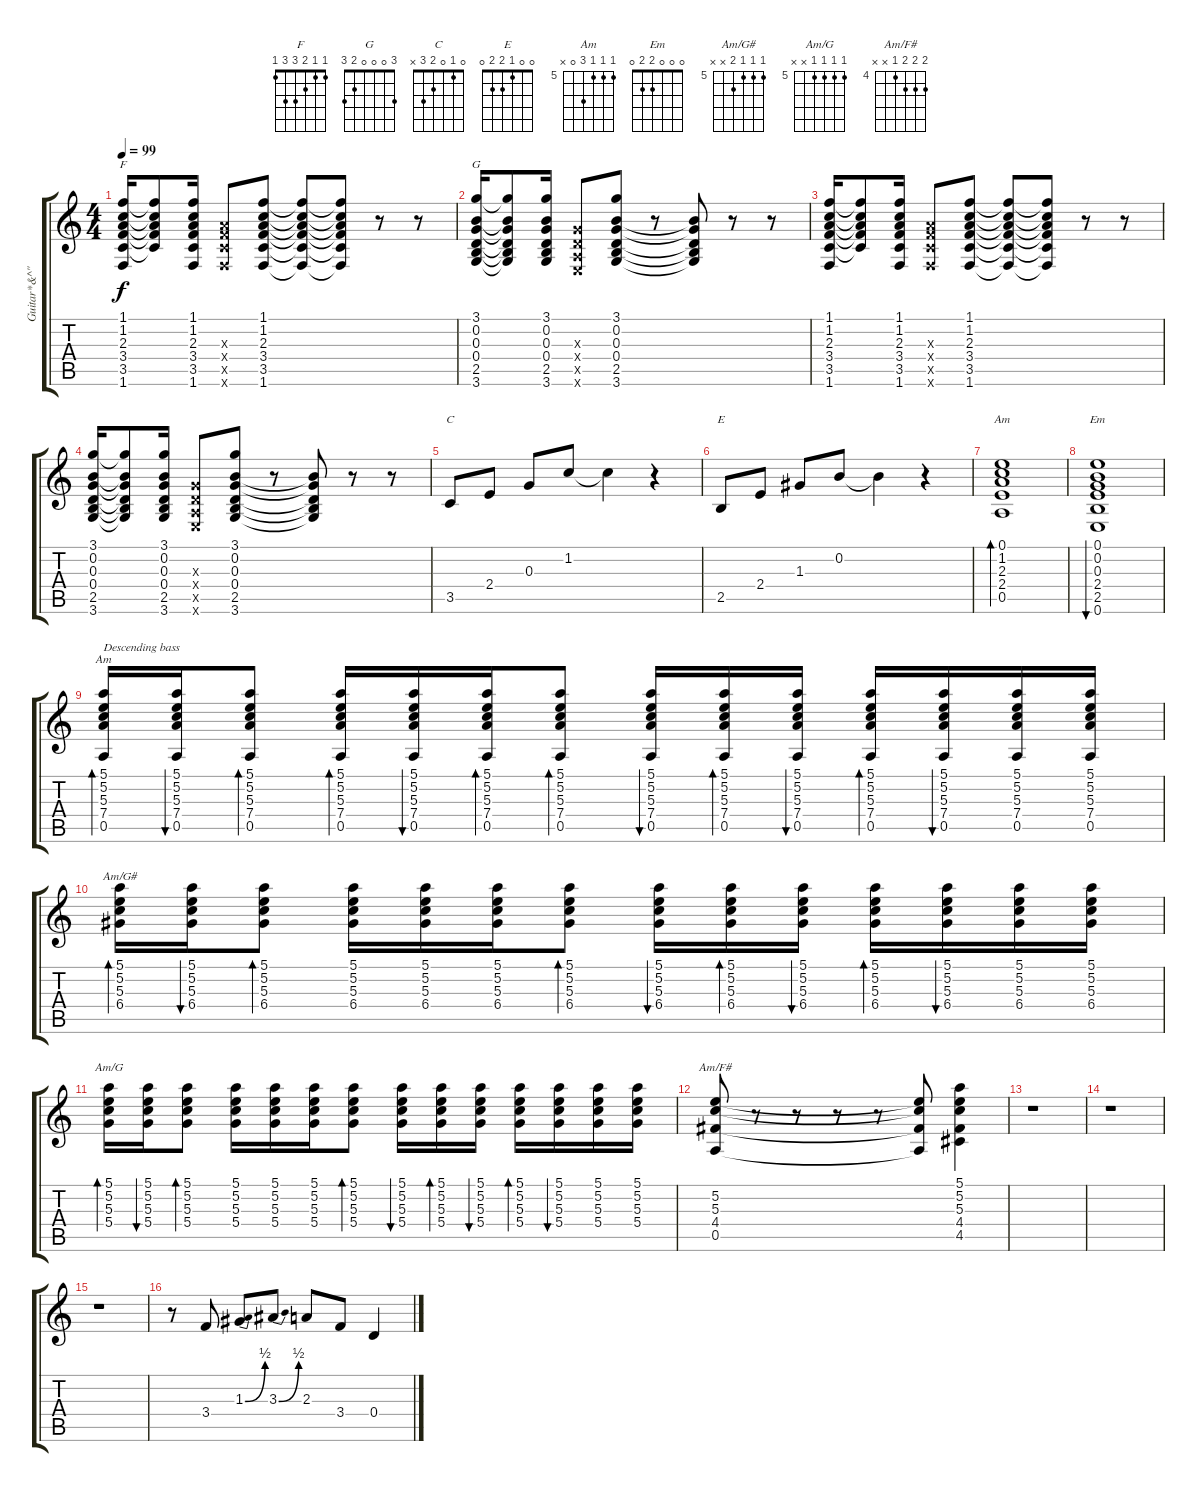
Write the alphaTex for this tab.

\track ("Guitar*&^\"" "Guitar*&^\"") {instrument overdrivenguitar}
\staff {score tabs}
\tuning (E4 B3 G3 D3 A2 E2) {hide}
\chord ("F" 1 1 2 3 3 1)
\chord ("G" 3 0 0 0 2 3)
\chord ("C" 0 1 0 2 3 x)
\chord ("E" 0 0 1 2 2 0)
\chord ("Am" 0 1 2 2 0 x)
\chord ("Em" 0 0 0 2 2 0)
\chord ("Am" 5 5 5 7 0 x) {firstfret 5}
\chord ("Am/G#" 5 5 5 6 x x) {firstfret 5}
\chord ("Am/G" 5 5 5 5 x x) {firstfret 5}
\chord ("Am/F#" 5 5 5 4 x x) {firstfret 4}
\ts (4 4)
\tempo 99
\clef g2
\ks c
(1.1 1.2 2.3 3.4 3.5 1.6).16{ch "F" dy f volume 10 balance 5 instrument acousticguitarsteel} (1.1{t} 1.2{t} 2.3{t} 3.4{t} 3.5{t}).8 (1.1 1.2 2.3 3.4 3.5 1.6).16 (2.3{x} 3.4{x} 3.5{x} 1.6{x}).8 (1.1 1.2 2.3 3.4 3.5 1.6).8 (1.1{t} 1.2{t} 2.3{t} 3.4{t} 3.5{t} 1.6{t}).8 (1.1{t} 1.2{t} 2.3{t} 3.4{t} 3.5{t} 1.6{t}).8 r.8 r.8 |
(3.1 0.2 0.3 0.4 2.5 3.6).16{ch "G" volume 10 balance 5 instrument acousticguitarsteel} (3.1{t} 0.2{t} 0.3{t} 0.4{t} 2.5{t} 3.6{t}).8 (3.1 0.2 0.3 0.4 2.5 3.6).16 (0.3{x} 0.4{x} 0.5{x} 0.6{x}).8 (3.1 0.2 0.3 0.4 2.5 3.6).8 r.8 (0.2{t} 0.3{t} 0.4{t} 2.5{t} 3.6{t}).8 r.8 r.8 |
(1.1 1.2 2.3 3.4 3.5 1.6).16{volume 10 balance 5 instrument acousticguitarsteel} (1.1{t} 1.2{t} 2.3{t} 3.4{t} 3.5{t}).8 (1.1 1.2 2.3 3.4 3.5 1.6).16 (2.3{x} 3.4{x} 3.5{x} 1.6{x}).8 (1.1 1.2 2.3 3.4 3.5 1.6).8 (1.1{t} 1.2{t} 2.3{t} 3.4{t} 3.5{t} 1.6{t}).8 (1.1{t} 1.2{t} 2.3{t} 3.4{t} 3.5{t} 1.6{t}).8 r.8 r.8 |
(3.1 0.2 0.3 0.4 2.5 3.6).16{volume 10 balance 5 instrument acousticguitarsteel} (3.1{t} 0.2{t} 0.3{t} 0.4{t} 2.5{t} 3.6{t}).8 (3.1 0.2 0.3 0.4 2.5 3.6).16 (0.3{x} 0.4{x} 0.5{x} 0.6{x}).8 (3.1 0.2 0.3 0.4 2.5 3.6).8 r.8 (0.2{t} 0.3{t} 0.4{t} 2.5{t} 3.6{t}).8 r.8 r.8 |
3.5.8{ch "C" volume 16 balance 5 instrument electricguitarmuted} 2.4.8 0.3.8 1.2.8 1.2{t}.4 r.4 |
2.5.8{ch "E"} 2.4.8 1.3.8 0.2.8 0.2{t}.4 r.4 |
(0.1 1.2 2.3 2.4 0.5).1{bd 480 ch "Am" volume 13 balance 4 instrument electricguitarclean} |
(0.1 0.2 0.3 2.4 2.5 0.6).1{bu 480 ch "Em"} |
(5.1 5.2 5.3 7.4 0.5).16{bd 30 ch "Am" txt "Descending bass" volume 12 balance 5 instrument acousticguitarsteel} (5.1 5.2 5.3 7.4 0.5).16{bu 30} (5.1 5.2 5.3 7.4 0.5).8{bd 30} (5.1 5.2 5.3 7.4 0.5).16{bd 30} (5.1 5.2 5.3 7.4 0.5).16{bu 30} (5.1 5.2 5.3 7.4 0.5).16{bd 30} (5.1 5.2 5.3 7.4 0.5).8{bd 30} (5.1 5.2 5.3 7.4 0.5).16{bu 30} (5.1 5.2 5.3 7.4 0.5).16{bd 30} (5.1 5.2 5.3 7.4 0.5).16{bu 30} (5.1 5.2 5.3 7.4 0.5).16{bd 30} (5.1 5.2 5.3 7.4 0.5).16{bu 30} (5.1 5.2 5.3 7.4 0.5).16 (5.1 5.2 5.3 7.4 0.5).16 |
(5.1 5.2 5.3 6.4).16{bd 30 ch "Am/G#" volume 12 balance 5 instrument acousticguitarsteel} (5.1 5.2 5.3 6.4).16{bu 30} (5.1 5.2 5.3 6.4).8{bd 30} (5.1 5.2 5.3 6.4).16 (5.1 5.2 5.3 6.4).16 (5.1 5.2 5.3 6.4).16 (5.1 5.2 5.3 6.4).8{bd 30} (5.1 5.2 5.3 6.4).16{bu 30} (5.1 5.2 5.3 6.4).16{bd 30} (5.1 5.2 5.3 6.4).16{bu 30} (5.1 5.2 5.3 6.4).16{bd 30} (5.1 5.2 5.3 6.4).16{bu 30} (5.1 5.2 5.3 6.4).16 (5.1 5.2 5.3 6.4).16 |
(5.1 5.2 5.3 5.4).16{bd 30 ch "Am/G" volume 12 balance 5 instrument acousticguitarsteel} (5.1 5.2 5.3 5.4).16{bu 30} (5.1 5.2 5.3 5.4).8{bd 30} (5.1 5.2 5.3 5.4).16 (5.1 5.2 5.3 5.4).16 (5.1 5.2 5.3 5.4).16 (5.1 5.2 5.3 5.4).8{bd 30} (5.1 5.2 5.3 5.4).16{bu 30} (5.1 5.2 5.3 5.4).16{bd 30} (5.1 5.2 5.3 5.4).16{bu 30} (5.1 5.2 5.3 5.4).16{bd 30} (5.1 5.2 5.3 5.4).16{bu 30} (5.1 5.2 5.3 5.4).16 (5.1 5.2 5.3 5.4).16 |
(5.2 5.3 4.4 0.5).8{ch "Am/F#" volume 12 instrument acousticguitarsteel} r.8 r.8 r.8 r.8 (5.2{t} 5.3{t} 4.4{t} 0.5{t}).8 (5.1 5.2 5.3 4.4 4.5).4{volume 14 balance 5 instrument overdrivenguitar} |
r.1 |
r.1 |
r.1 |
r.8 3.4.8{volume 16 balance 5} 1.3{be (bend 0 0 60 2)}.8 3.3{be (bend 0 0 60 2)}.8 2.3.8 3.4.8 0.4.4
